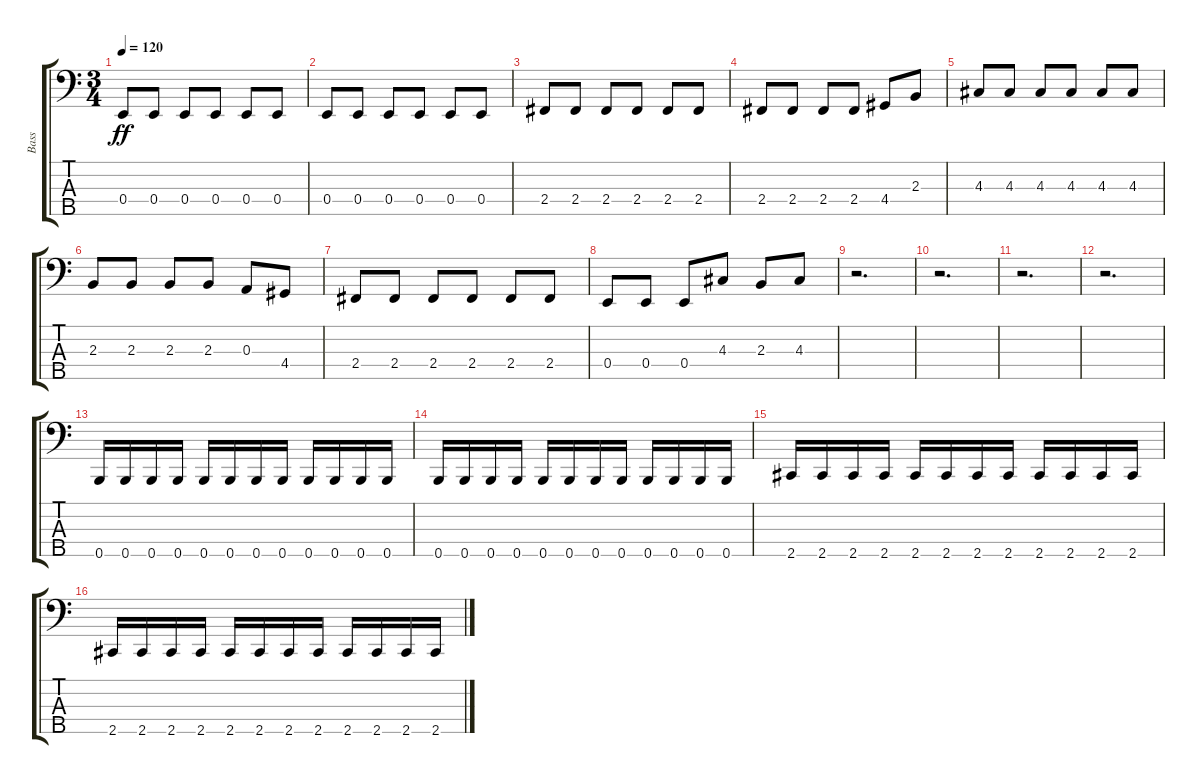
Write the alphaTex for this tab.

\track ("Bass" "Bass") {instrument electricbassfinger}
\staff {score tabs}
\tuning (G2 D2 A1 E1 B0) {hide}
\ts (3 4)
\tempo 120
\clef f4
\ks c
0.4.8{dy ff} 0.4.8 0.4.8 0.4.8 0.4.8 0.4.8 |
0.4.8 0.4.8 0.4.8 0.4.8 0.4.8 0.4.8 |
2.4.8 2.4.8 2.4.8 2.4.8 2.4.8 2.4.8 |
2.4.8 2.4.8 2.4.8 2.4.8 4.4.8 2.3.8 |
4.3.8 4.3.8 4.3.8 4.3.8 4.3.8 4.3.8 |
2.3.8 2.3.8 2.3.8 2.3.8 0.3.8 4.4.8 |
2.4.8 2.4.8 2.4.8 2.4.8 2.4.8 2.4.8 |
0.4.8 0.4.8 0.4.8 4.3.8 2.3.8 4.3.8 |
r.2{d} |
r.2{d} |
r.2{d} |
r.2{d} |
0.5.16 0.5.16 0.5.16 0.5.16 0.5.16 0.5.16 0.5.16 0.5.16 0.5.16 0.5.16 0.5.16 0.5.16 |
0.5.16 0.5.16 0.5.16 0.5.16 0.5.16 0.5.16 0.5.16 0.5.16 0.5.16 0.5.16 0.5.16 0.5.16 |
2.5.16 2.5.16 2.5.16 2.5.16 2.5.16 2.5.16 2.5.16 2.5.16 2.5.16 2.5.16 2.5.16 2.5.16 |
2.5.16 2.5.16 2.5.16 2.5.16 2.5.16 2.5.16 2.5.16 2.5.16 2.5.16 2.5.16 2.5.16 2.5.16
